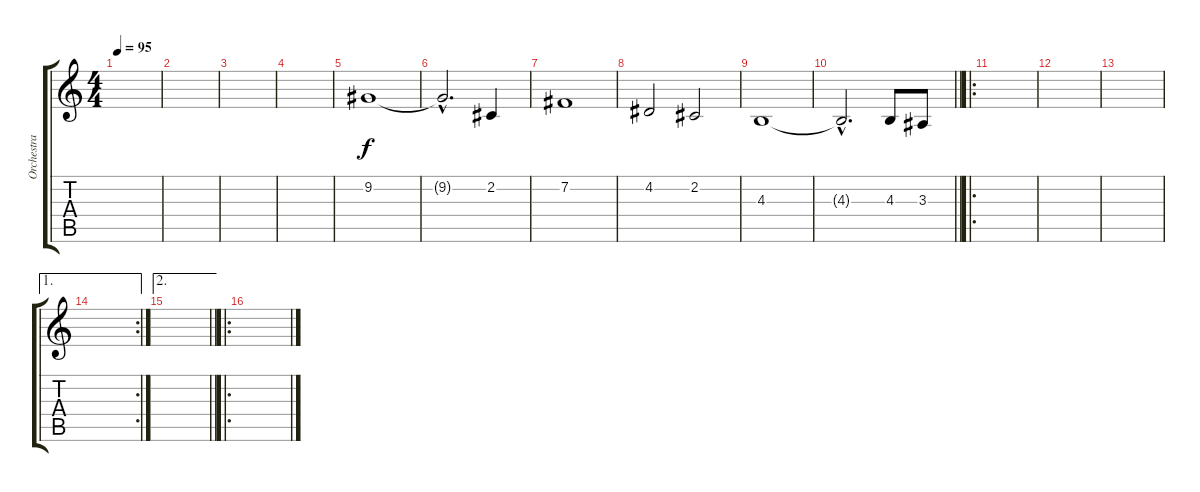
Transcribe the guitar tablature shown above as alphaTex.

\track ("Orchestra fills" "Orchestra ") {instrument stringensemble1}
\staff {score tabs}
\tuning (E4 B3 G3 D3 A2 E2) {hide}
\ts (4 4)
\tempo 95
\clef g2
\ks c
|
|
|
|
9.2.1{dy f instrument trumpet} |
9.2{hac t}.2{d} 2.2.4 |
7.2.1 |
4.2.2 2.2.2 |
4.3.1 |
\barLineRight lightlight
4.3{hac t}.2{d} 4.3.8 3.3.8 |
\ro
|
|
|
\ae 1
\rc 2
|
\ae 2
\barLineRight lightlight
|
\ro
